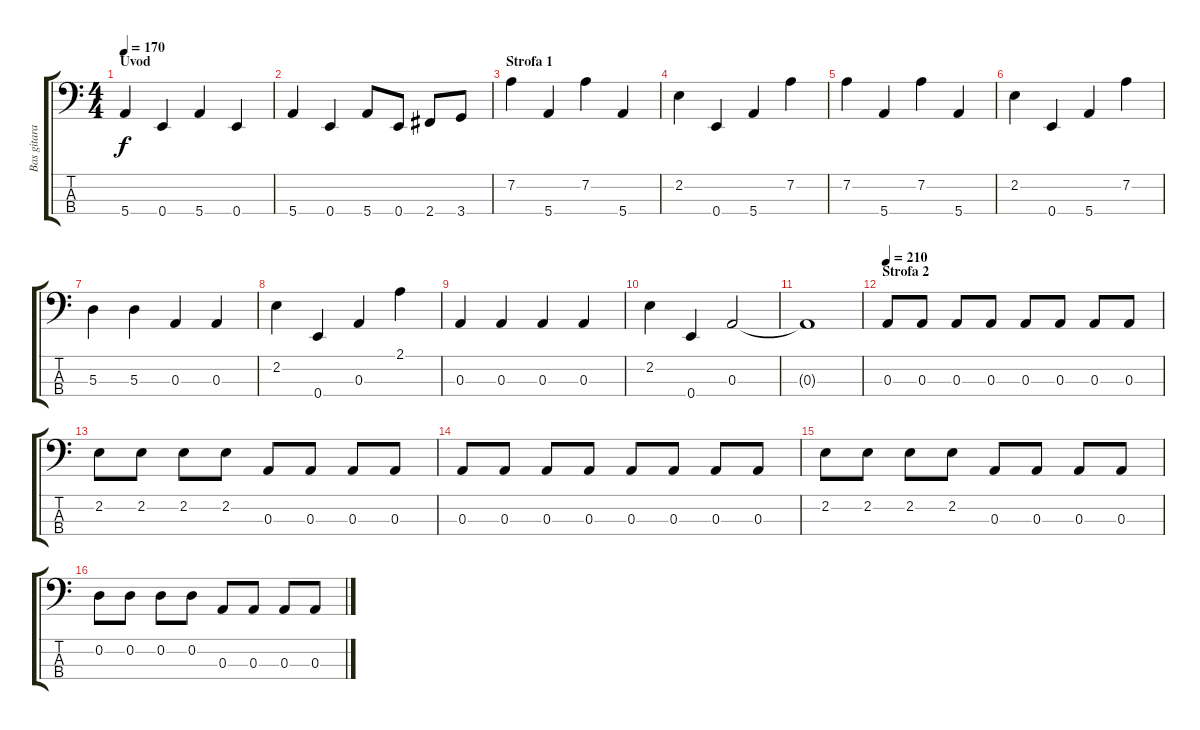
\track ("Bas gitara" "Bas gitara") {instrument electricbasspick}
\staff {score tabs}
\tuning (G2 D2 A1 E1) {hide}
\ts (4 4)
\section ("" "Uvod")
\tempo 170
\clef f4
\ks c
5.4.4{dy f instrument electricbasspick} 0.4.4 5.4.4 0.4.4 |
5.4.4 0.4.4 5.4.8 0.4.8 2.4.8 3.4.8 |
\section ("" "Strofa 1")
7.2.4 5.4.4 7.2.4 5.4.4 |
2.2.4 0.4.4 5.4.4 7.2.4 |
7.2.4 5.4.4 7.2.4 5.4.4 |
2.2.4 0.4.4 5.4.4 7.2.4 |
5.3.4 5.3.4 0.3.4 0.3.4 |
2.2.4 0.4.4 0.3.4 2.1.4 |
0.3.4 0.3.4 0.3.4 0.3.4 |
2.2.4 0.4.4 0.3.2 |
0.3{t}.1 |
\section ("" "Strofa 2")
\tempo 210
0.3.8 0.3.8 0.3.8 0.3.8 0.3.8 0.3.8 0.3.8 0.3.8 |
2.2.8 2.2.8 2.2.8 2.2.8 0.3.8 0.3.8 0.3.8 0.3.8 |
0.3.8 0.3.8 0.3.8 0.3.8 0.3.8 0.3.8 0.3.8 0.3.8 |
2.2.8 2.2.8 2.2.8 2.2.8 0.3.8 0.3.8 0.3.8 0.3.8 |
0.2.8 0.2.8 0.2.8 0.2.8 0.3.8 0.3.8 0.3.8 0.3.8
